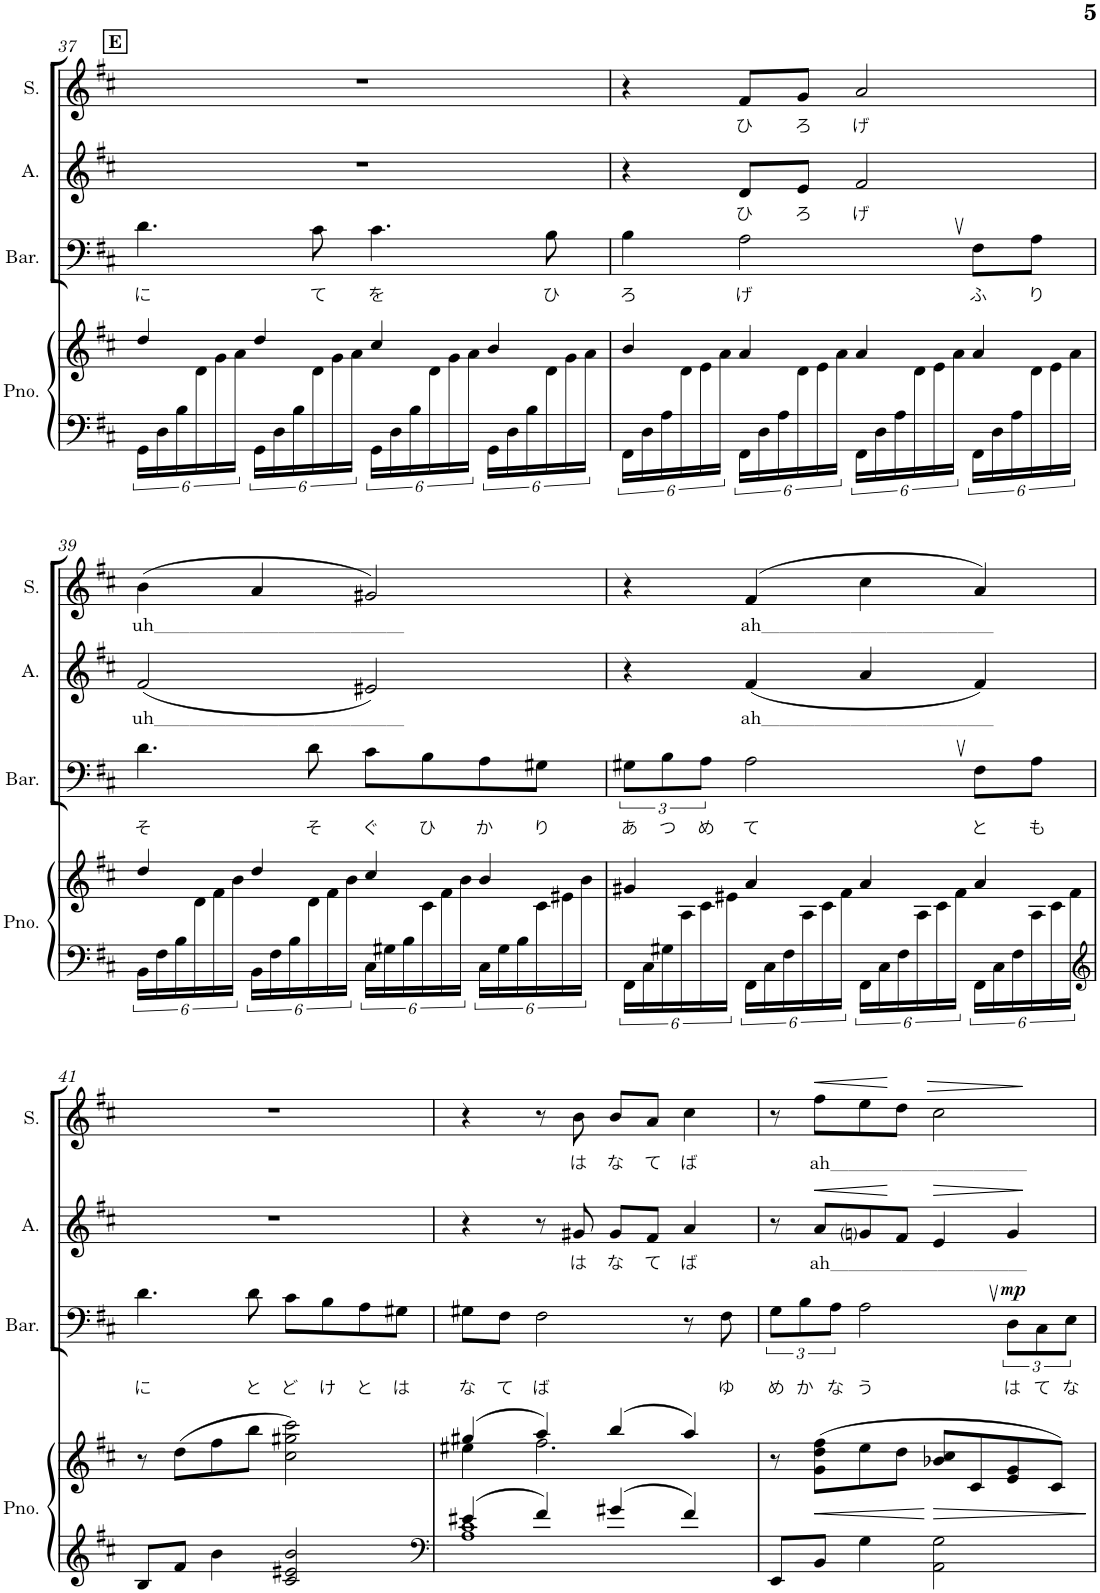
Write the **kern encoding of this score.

**kern	**kern	**dynam	**kern	**text	**dynam	**kern	**text	**dynam	**kern	**text	**dynam
*part4	*part4	*part4	*part3	*part3	*part3	*part2	*part2	*part2	*part1	*part1	*part1
*staff5	*staff4	*staff4/5	*staff3	*staff3	*staff3	*staff2	*staff2	*staff2	*staff1	*staff1	*staff1
*I"Piano	*	*	*I"Baritone	*	*	*I"Alto	*	*	*I"Soprano	*	*
*I'Pno.	*	*	*I'Bar.	*	*	*I'A.	*	*	*I'S.	*	*
!!LO:PB:g=z
*clefF4	*clefG2	*	*clefF4	*	*	*clefG2	*	*	*clefG2	*	*
*k[f#c#]	*k[f#c#]	*	*k[f#c#]	*	*	*k[f#c#]	*	*	*k[f#c#]	*	*
*M4/4	*M4/4	*	*M4/4	*	*	*M4/4	*	*	*M4/4	*	*
*met(c)	*met(c)	*	*met(c)	*	*	*met(c)	*	*	*met(c)	*	*
!!LO:REH:place=s1:a:B:cj:t=E
=37	=37	=37	=37	=37	=37	=37	=37	=37	=37	=37	=37
*	*^	*	*	*	*	*	*	*	*	*	*
!	!	!	!	!	!LO:LY:b	!	!	!	!	!	!	!
24GG\LL	4dd/	8ryy	.	4.d\	に	.	1r	.	.	1r	.	.
24D\	.	.	.	.	.	.	.	.	.	.	.	.
24B\	.	.	.	.	.	.	.	.	.	.	.	.
8ryy	.	24d\	.	.	.	.	.	.	.	.	.	.
.	.	24g\	.	.	.	.	.	.	.	.	.	.
.	.	24a\JJ	.	.	.	.	.	.	.	.	.	.
24GG\LL	4dd/	8ryy	.	.	.	.	.	.	.	.	.	.
24D\	.	.	.	.	.	.	.	.	.	.	.	.
24B\	.	.	.	.	.	.	.	.	.	.	.	.
!	!	!	!	!	!LO:LY:b	!	!	!	!	!	!	!
8ryy	.	24d\	.	8c#\	て	.	.	.	.	.	.	.
.	.	24g\	.	.	.	.	.	.	.	.	.	.
.	.	24a\JJ	.	.	.	.	.	.	.	.	.	.
!	!	!	!	!	!LO:LY:b	!	!	!	!	!	!	!
24GG\LL	4cc#/	8ryy	.	4.c#\	を	.	.	.	.	.	.	.
24D\	.	.	.	.	.	.	.	.	.	.	.	.
24B\	.	.	.	.	.	.	.	.	.	.	.	.
8ryy	.	24d\	.	.	.	.	.	.	.	.	.	.
.	.	24g\	.	.	.	.	.	.	.	.	.	.
.	.	24a\JJ	.	.	.	.	.	.	.	.	.	.
24GG\LL	4b/	8ryy	.	.	.	.	.	.	.	.	.	.
24D\	.	.	.	.	.	.	.	.	.	.	.	.
24B\	.	.	.	.	.	.	.	.	.	.	.	.
!	!	!	!	!	!LO:LY:b	!	!	!	!	!	!	!
8ryy	.	24d\	.	8B\	ひ	.	.	.	.	.	.	.
.	.	24g\	.	.	.	.	.	.	.	.	.	.
.	.	24a\JJ	.	.	.	.	.	.	.	.	.	.
=38	=38	=38	=38	=38	=38	=38	=38	=38	=38	=38	=38	=38
!	!	!	!	!	!LO:LY:b	!	!	!	!	!	!	!
24FF#\LL	4b/	8ryy	.	4B\	ろ	.	4r	.	.	4r	.	.
24D\	.	.	.	.	.	.	.	.	.	.	.	.
24A\	.	.	.	.	.	.	.	.	.	.	.	.
8ryy	.	24d\	.	.	.	.	.	.	.	.	.	.
.	.	24e\	.	.	.	.	.	.	.	.	.	.
.	.	24a\JJ	.	.	.	.	.	.	.	.	.	.
!	!	!	!	!	!LO:LY:b	!	!	!LO:LY:b	!	!	!LO:LY:b	!
24FF#\LL	4a/	8ryy	.	2A,\	げ	.	8d/L	ひ	.	8f#/L	ひ	.
24D\	.	.	.	.	.	.	.	.	.	.	.	.
24A\	.	.	.	.	.	.	.	.	.	.	.	.
!	!	!	!	!	!	!	!	!LO:LY:b	!	!	!LO:LY:b	!
8ryy	.	24d\	.	.	.	.	8e/J	ろ	.	8g/J	ろ	.
.	.	24e\	.	.	.	.	.	.	.	.	.	.
.	.	24a\JJ	.	.	.	.	.	.	.	.	.	.
!	!	!	!	!	!	!	!	!LO:LY:b	!	!	!LO:LY:b	!
24FF#\LL	4a/	8ryy	.	.	.	.	2f#/	げ	.	2a/	げ	.
24D\	.	.	.	.	.	.	.	.	.	.	.	.
24A\	.	.	.	.	.	.	.	.	.	.	.	.
8ryy	.	24d\	.	.	.	.	.	.	.	.	.	.
.	.	24e\	.	.	.	.	.	.	.	.	.	.
.	.	24a\JJ	.	.	.	.	.	.	.	.	.	.
!	!	!	!	!	!LO:LY:b	!	!	!	!	!	!	!
24FF#\LL	4a/	8ryy	.	8F#\L	ふ	.	.	.	.	.	.	.
24D\	.	.	.	.	.	.	.	.	.	.	.	.
24A\	.	.	.	.	.	.	.	.	.	.	.	.
!	!	!	!	!	!LO:LY:b	!	!	!	!	!	!	!
8ryy	.	24d\	.	8A\J	り	.	.	.	.	.	.	.
.	.	24e\	.	.	.	.	.	.	.	.	.	.
.	.	24a\JJ	.	.	.	.	.	.	.	.	.	.
!!LO:LB:g=z
=39	=39	=39	=39	=39	=39	=39	=39	=39	=39	=39	=39	=39
!	!	!	!	!	!LO:LY:b	!	!	!LO:LY:b	!	!	!LO:LY:b	!
24BB\LL	4dd/	8ryy	.	4.d\	そ	.	(2f#/	uh＿＿＿＿＿＿＿＿＿＿＿＿＿＿	.	(4b\	uh＿＿＿＿＿＿＿＿＿＿＿＿＿＿	.
24F#\	.	.	.	.	.	.	.	.	.	.	.	.
24B\	.	.	.	.	.	.	.	.	.	.	.	.
8ryy	.	24d\	.	.	.	.	.	.	.	.	.	.
.	.	24f#\	.	.	.	.	.	.	.	.	.	.
.	.	24b\JJ	.	.	.	.	.	.	.	.	.	.
24BB\LL	4dd/	8ryy	.	.	.	.	.	.	.	4a/	.	.
24F#\	.	.	.	.	.	.	.	.	.	.	.	.
24B\	.	.	.	.	.	.	.	.	.	.	.	.
!	!	!	!	!	!LO:LY:b	!	!	!	!	!	!	!
8ryy	.	24d\	.	8d\	そ	.	.	.	.	.	.	.
.	.	24f#\	.	.	.	.	.	.	.	.	.	.
.	.	24b\JJ	.	.	.	.	.	.	.	.	.	.
!	!	!	!	!	!LO:LY:b	!	!	!	!	!	!	!
24C#\LL	4cc#/	8ryy	.	8c#\L	ぐ	.	2e#X/)	.	.	2g#X/)	.	.
24G#X\	.	.	.	.	.	.	.	.	.	.	.	.
24B\	.	.	.	.	.	.	.	.	.	.	.	.
!	!	!	!	!	!LO:LY:b	!	!	!	!	!	!	!
8ryy	.	24c#\	.	8B\	ひ	.	.	.	.	.	.	.
.	.	24f#\	.	.	.	.	.	.	.	.	.	.
.	.	24b\JJ	.	.	.	.	.	.	.	.	.	.
!	!	!	!	!	!LO:LY:b	!	!	!	!	!	!	!
24C#\LL	4b/	8ryy	.	8A\	か	.	.	.	.	.	.	.
24G#\	.	.	.	.	.	.	.	.	.	.	.	.
24B\	.	.	.	.	.	.	.	.	.	.	.	.
!	!	!	!	!	!LO:LY:b	!	!	!	!	!	!	!
8ryy	.	24c#\	.	8G#X\J	り	.	.	.	.	.	.	.
.	.	24e#X\	.	.	.	.	.	.	.	.	.	.
.	.	24b\JJ	.	.	.	.	.	.	.	.	.	.
=40	=40	=40	=40	=40	=40	=40	=40	=40	=40	=40	=40	=40
!	!	!	!	!	!LO:LY:b	!	!	!	!	!	!	!
24FF#\LL	4g#X/	8ryy	.	12G#X\L	あ	.	4r	.	.	4r	.	.
24C#\	.	.	.	.	.	.	.	.	.	.	.	.
!	!	!	!	!	!LO:LY:b	!	!	!	!	!	!	!
24G#X\	.	.	.	12B\	つ	.	.	.	.	.	.	.
8ryy	.	24A\	.	.	.	.	.	.	.	.	.	.
!	!	!	!	!	!LO:LY:b	!	!	!	!	!	!	!
.	.	24c#\	.	12A\J	め	.	.	.	.	.	.	.
.	.	24e#X\JJ	.	.	.	.	.	.	.	.	.	.
!	!	!	!	!	!LO:LY:b	!	!	!LO:LY:b	!	!	!LO:LY:b	!
24FF#\LL	4a/	8ryy	.	2A,\	て	.	(4f#/	ah＿＿＿＿＿＿＿＿＿＿＿＿＿	.	(4f#/	ah＿＿＿＿＿＿＿＿＿＿＿＿＿	.
24C#\	.	.	.	.	.	.	.	.	.	.	.	.
24F#\	.	.	.	.	.	.	.	.	.	.	.	.
8ryy	.	24A\	.	.	.	.	.	.	.	.	.	.
.	.	24c#\	.	.	.	.	.	.	.	.	.	.
.	.	24f#\JJ	.	.	.	.	.	.	.	.	.	.
24FF#\LL	4a/	8ryy	.	.	.	.	4a/	.	.	4cc#\	.	.
24C#\	.	.	.	.	.	.	.	.	.	.	.	.
24F#\	.	.	.	.	.	.	.	.	.	.	.	.
8ryy	.	24A\	.	.	.	.	.	.	.	.	.	.
.	.	24c#\	.	.	.	.	.	.	.	.	.	.
.	.	24f#\JJ	.	.	.	.	.	.	.	.	.	.
!	!	!	!	!	!LO:LY:b	!	!	!	!	!	!	!
24FF#\LL	4a/	8ryy	.	8F#\L	と	.	4f#/)	.	.	4a/)	.	.
24C#\	.	.	.	.	.	.	.	.	.	.	.	.
24F#\	.	.	.	.	.	.	.	.	.	.	.	.
!	!	!	!	!	!LO:LY:b	!	!	!	!	!	!	!
8ryy	.	24A\	.	8A\J	も	.	.	.	.	.	.	.
.	.	24c#\	.	.	.	.	.	.	.	.	.	.
.	.	24f#\JJ	.	.	.	.	.	.	.	.	.	.
*	*v	*v	*	*	*	*	*	*	*	*	*	*
!!LO:LB:g=z
=41	=41	=41	=41	=41	=41	=41	=41	=41	=41	=41	=41
*clefG2	*	*	*	*	*	*	*	*	*	*	*
*	*^	*	*	*	*	*	*	*	*	*	*
!	!	!	!	!	!LO:LY:b	!	!	!	!	!	!	!
*	*v	*v	*	*	*	*	*	*	*	*	*	*
8B/L	8r	.	4.d\	に	.	1r	.	.	1r	.	.
8f#/J	(8dd\L	.	.	.	.	.	.	.	.	.	.
4b\	8ff#\	.	.	.	.	.	.	.	.	.	.
!	!	!	!	!LO:LY:b	!	!	!	!	!	!	!
.	8bb\J	.	8d\	と	.	.	.	.	.	.	.
!	!	!	!	!LO:LY:b	!	!	!	!	!	!	!
2c#/ 2e#X/ 2b/	2cc#\ 2gg#X\ 2ccc#\)	.	8c#\L	ど	.	.	.	.	.	.	.
!	!	!	!	!LO:LY:b	!	!	!	!	!	!	!
.	.	.	8B\	け	.	.	.	.	.	.	.
!	!	!	!	!LO:LY:b	!	!	!	!	!	!	!
.	.	.	8A\	と	.	.	.	.	.	.	.
!	!	!	!	!LO:LY:b	!	!	!	!	!	!	!
.	.	.	8G#X\J	は	.	.	.	.	.	.	.
=42	=42	=42	=42	=42	=42	=42	=42	=42	=42	=42	=42
*clefF4	*	*	*	*	*	*	*	*	*	*	*
*^	*^	*	*	*	*	*	*	*	*	*	*
!	!	!	!	!	!	!LO:LY:b	!	!	!	!	!	!	!
4e#X/	1A 1c#	(4gg#X/	4ee#X\	.	8G#X\L	な	.	4r	.	.	4r	.	.
!	!	!	!	!	!	!LO:LY:b	!	!	!	!	!	!	!
.	.	.	.	.	8F#\J	て	.	.	.	.	.	.	.
!	!	!	!	!	!	!LO:LY:b	!	!	!	!	!	!	!
4f#/	.	4aa/)	2.ff#\	.	2F#\	ば	.	8r	.	.	8r	.	.
!	!	!	!	!	!	!	!	!	!LO:LY:b	!	!	!LO:LY:b	!
.	.	.	.	.	.	.	.	8g#X/	は	.	8b\	は	.
!	!	!	!	!	!	!	!	!	!LO:LY:b	!	!	!LO:LY:b	!
4g#X/	.	(4bb/	.	.	.	.	.	8g#/L	な	.	8b/L	な	.
!	!	!	!	!	!	!	!	!	!LO:LY:b	!	!	!LO:LY:b	!
.	.	.	.	.	.	.	.	8f#/J	て	.	8a/J	て	.
!	!	!	!	!	!	!	!	!	!LO:LY:b	!	!	!LO:LY:b	!
4f#/	.	4aa/)	.	.	8r	.	.	4a/	ば	.	4cc#\	ば	.
!	!	!	!	!	!	!LO:LY:b	!	!	!	!	!	!	!
.	.	.	.	.	8F#\	ゆ	.	.	.	.	.	.	.
*v	*v	*	*	*	*	*	*	*	*	*	*	*	*
*	*v	*v	*	*	*	*	*	*	*	*	*	*
=43	=43	=43	=43	=43	=43	=43	=43	=43	=43	=43	=43
!	!	!	!	!LO:LY:b	!	!	!	!	!	!	!
8EE/L	8r	.	12G\L	め	.	8r	.	.	8r	.	.
!	!	!	!	!LO:LY:b	!	!	!	!	!	!	!
.	.	.	12B\	か	.	.	.	.	.	.	.
!	!	!LO:HP:b	!	!	!	!	!LO:LY:b	!LO:HP:b	!	!LO:LY:b	!LO:HP:b
8BB/J	(8g\ 8dd\ 8ff#\L	<	.	.	.	8a/L	ah＿＿＿＿＿＿＿＿＿＿＿	<	8ff#\L	ah＿＿＿＿＿＿＿＿＿＿＿	<
!	!	!	!	!LO:LY:b	!	!	!	!	!	!	!
.	.	.	12A\J	な	.	.	.	.	.	.	.
!	!	!	!	!LO:LY:b	!	!	!	!	!	!	!
4G\	8ee\	.	2A,\	う	.	8gni/	.	.	8ee\	.	.
.	8dd\J	.	.	.	.	8f#/J	.	[	8dd\J	.	[
!	!	!LO:HP:n=1:b	!	!	!	!	!	!LO:HP:b	!	!	!LO:HP:b
2AA\ 2G\	8b-X/ 8cc#/L	[ >	.	.	.	4e/	.	>	2cc#\	.	>
.	8c#/	.	.	.	.	.	.	.	.	.	.
!	!	!	!	!LO:LY:b	!LO:DY:a	!	!	!	!	!	!
.	8e/ 8g/	.	12D\L	は	mp	4g/	.	.	.	.	.
!	!	!	!	!LO:LY:b	!	!	!	!	!	!	!
.	.	.	12C#\	て	.	.	.	.	.	.	.
.	8c#/J)	.	.	.	.	.	.	.	.	.	.
!	!	!	!	!LO:LY:b	!	!	!	!	!	!	!
.	.	.	12E\J	な	.	.	.	.	.	.	.
.	.	]	.	.	.	.	.	]	.	.	]
=	=	=	=	=	=	=	=	=	=	=	=
*-	*-	*-	*-	*-	*-	*-	*-	*-	*-	*-	*-
